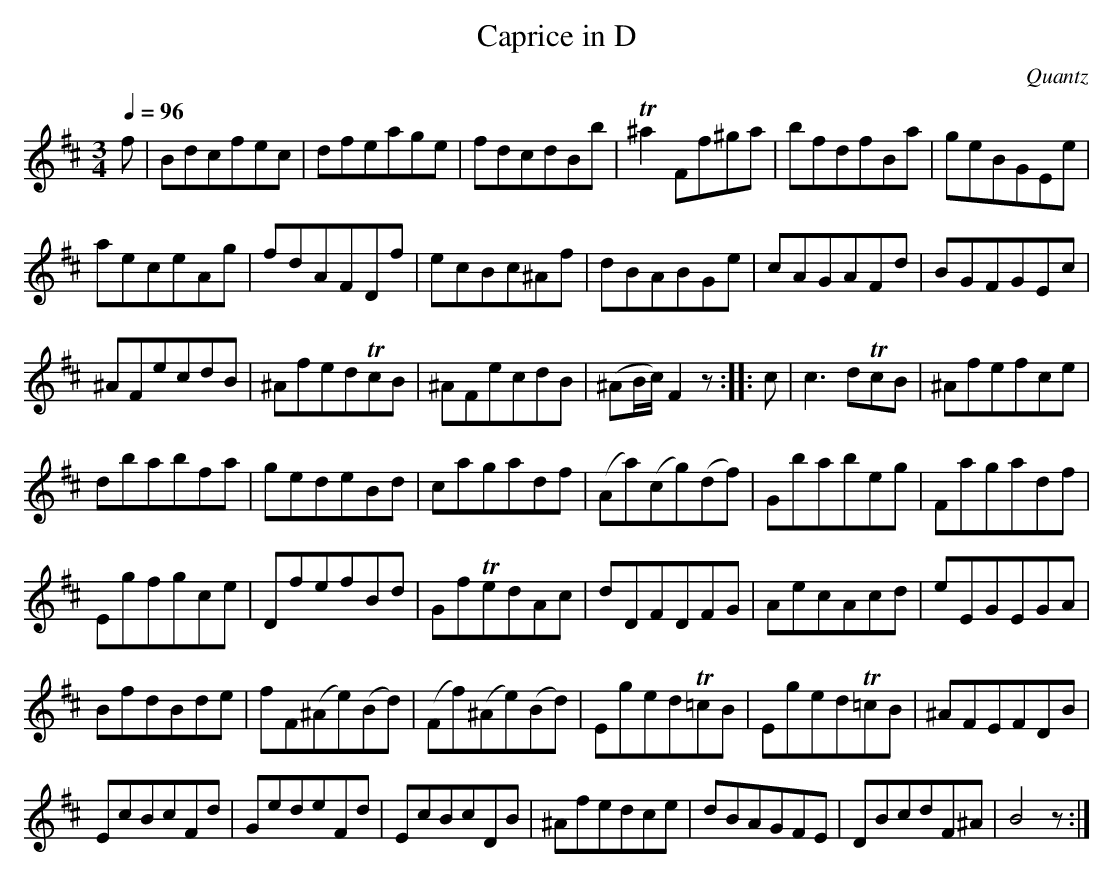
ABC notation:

X:1
T:Caprice in D
M:3/4
L:1/8
Q:1/4=96
C:Quantz
K:D
f|Bdcfec|dfeage|fdcdBb|T^a2 Ff^ga|bfdfBa|geBGEe|
aeceAg|fdAFDf|ecBc^Af|dBABGe|cAGAFd|BGFGEc|
^AFecdB|^AfedTcB|^AFecdB|(^AB/2c/2) F2 z::c|c3 dTcB|^Afefce|
dbabfa|gedeBd|cagadf|(Aa)(cg)(df)|Gbabeg|Fagadf|
Egfgce|DfefBd|GfTedAc|dDFDFG|AecAcd|eEGEGA|
BfdBde|fF(^Ae)(Bd)|(Ff)(^Ae)(Bd)|EgedT=cB|EgedT=cB|^AFEFDB|
EcBcFd|GedeFd|EcBcDB|^Afedce|dBAGFE|DBcdF^A|B4 z:|
